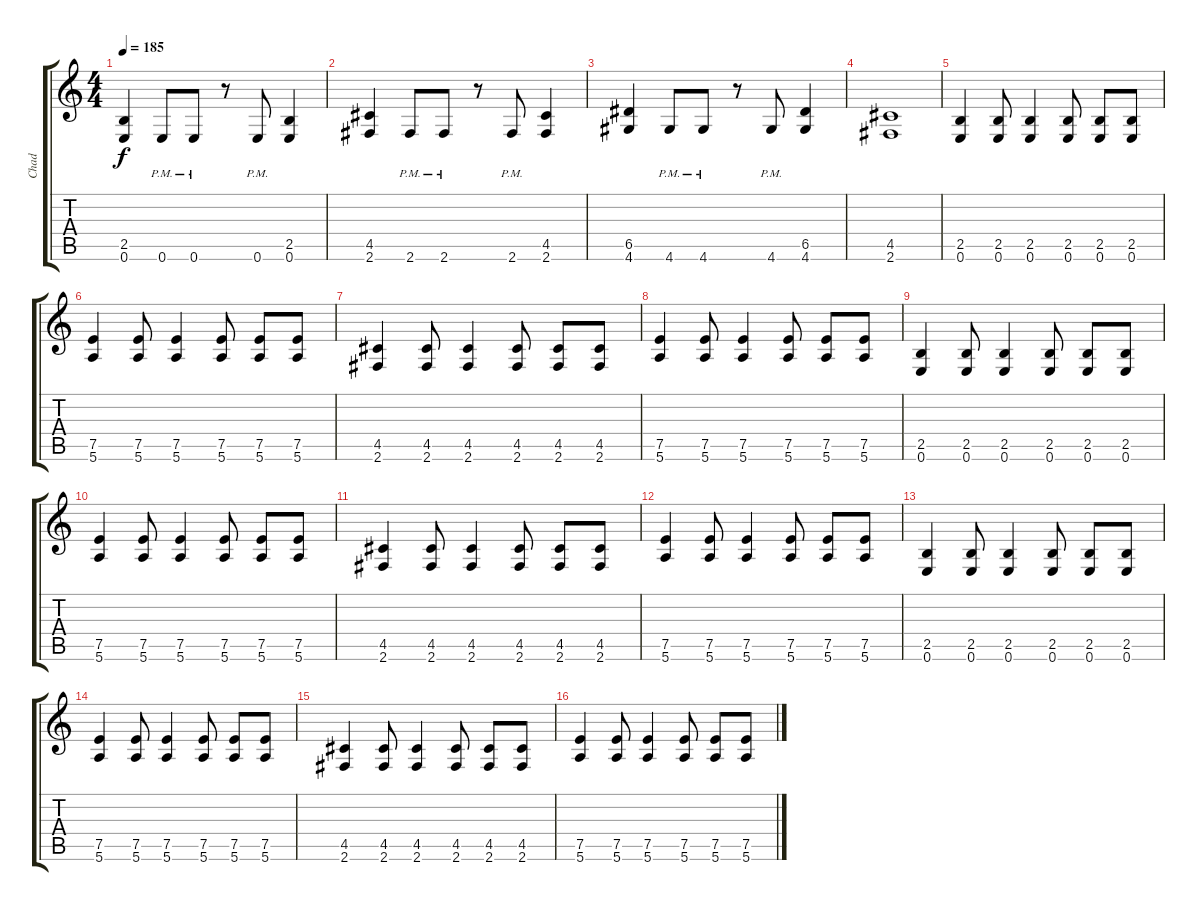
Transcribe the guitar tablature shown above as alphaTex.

\track ("Chad" "Chad") {instrument distortionguitar}
\staff {score tabs}
\tuning (E4 B3 G3 D3 A2 E2) {hide}
\ts (4 4)
\tempo 185
\clef g2
\ks c
(2.5 0.6).4{dy f} 0.6{pm}.8 0.6{pm}.8 r.8 0.6{pm}.8 (2.5 0.6).4 |
(4.5 2.6).4 2.6{pm}.8 2.6{pm}.8 r.8 2.6{pm}.8 (4.5 2.6).4 |
(6.5 4.6).4 4.6{pm}.8 4.6{pm}.8 r.8 4.6{pm}.8 (6.5 4.6).4 |
(4.5 2.6).1 |
(2.5 0.6).4 (2.5 0.6).8 (2.5 0.6).4 (2.5 0.6).8 (2.5 0.6).8 (2.5 0.6).8 |
(7.5 5.6).4 (7.5 5.6).8 (7.5 5.6).4 (7.5 5.6).8 (7.5 5.6).8 (7.5 5.6).8 |
(4.5 2.6).4 (4.5 2.6).8 (4.5 2.6).4 (4.5 2.6).8 (4.5 2.6).8 (4.5 2.6).8 |
(7.5 5.6).4 (7.5 5.6).8 (7.5 5.6).4 (7.5 5.6).8 (7.5 5.6).8 (7.5 5.6).8 |
(2.5 0.6).4 (2.5 0.6).8 (2.5 0.6).4 (2.5 0.6).8 (2.5 0.6).8 (2.5 0.6).8 |
(7.5 5.6).4 (7.5 5.6).8 (7.5 5.6).4 (7.5 5.6).8 (7.5 5.6).8 (7.5 5.6).8 |
(4.5 2.6).4 (4.5 2.6).8 (4.5 2.6).4 (4.5 2.6).8 (4.5 2.6).8 (4.5 2.6).8 |
(7.5 5.6).4 (7.5 5.6).8 (7.5 5.6).4 (7.5 5.6).8 (7.5 5.6).8 (7.5 5.6).8 |
(2.5 0.6).4 (2.5 0.6).8 (2.5 0.6).4 (2.5 0.6).8 (2.5 0.6).8 (2.5 0.6).8 |
(7.5 5.6).4 (7.5 5.6).8 (7.5 5.6).4 (7.5 5.6).8 (7.5 5.6).8 (7.5 5.6).8 |
(4.5 2.6).4 (4.5 2.6).8 (4.5 2.6).4 (4.5 2.6).8 (4.5 2.6).8 (4.5 2.6).8 |
(7.5 5.6).4 (7.5 5.6).8 (7.5 5.6).4 (7.5 5.6).8 (7.5 5.6).8 (7.5 5.6).8
